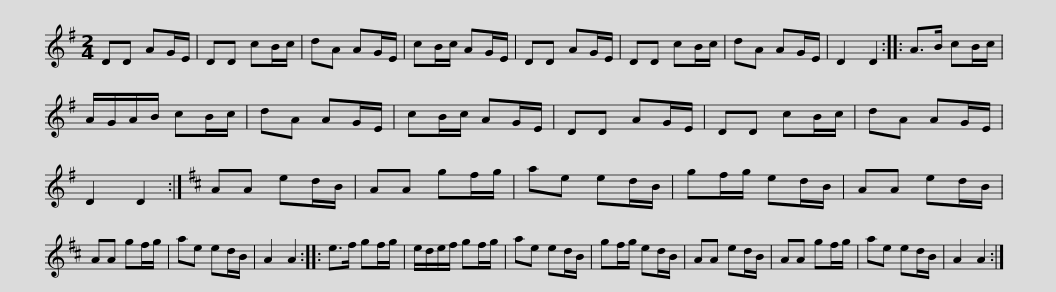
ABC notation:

X:1
L:1/8
M:2/4
I:linebreak $
K:G
V:1 treble
V:1
 DD AG/E/ | DD cB/c/ | dA AG/E/ | cB/c/ AG/E/ | DD AG/E/ | %5
 DD cB/c/ | dA AG/E/ | D2 D2 :: A>B cB/c/ |$ A/G/A/B/ cB/c/ | %10
 dA AG/E/ | cB/c/ AG/E/ | DD AG/E/ | DD cB/c/ | dA AG/E/ | %15
 D2 D2 :|[K:D] AA ed/B/ | AA gf/g/ |$ ae ed/B/ | gf/g/ ed/B/ | %20
 AA ed/B/ | AA gf/g/ | ae ed/B/ | A2 A2 :: e>f gf/g/ | %25
 e/d/e/f/ gf/g/ |$ ae ed/B/ | gf/g/ ed/B/ | AA ed/B/ | AA gf/g/ | %30
 ae ed/B/ | A2 A2 :| %32
